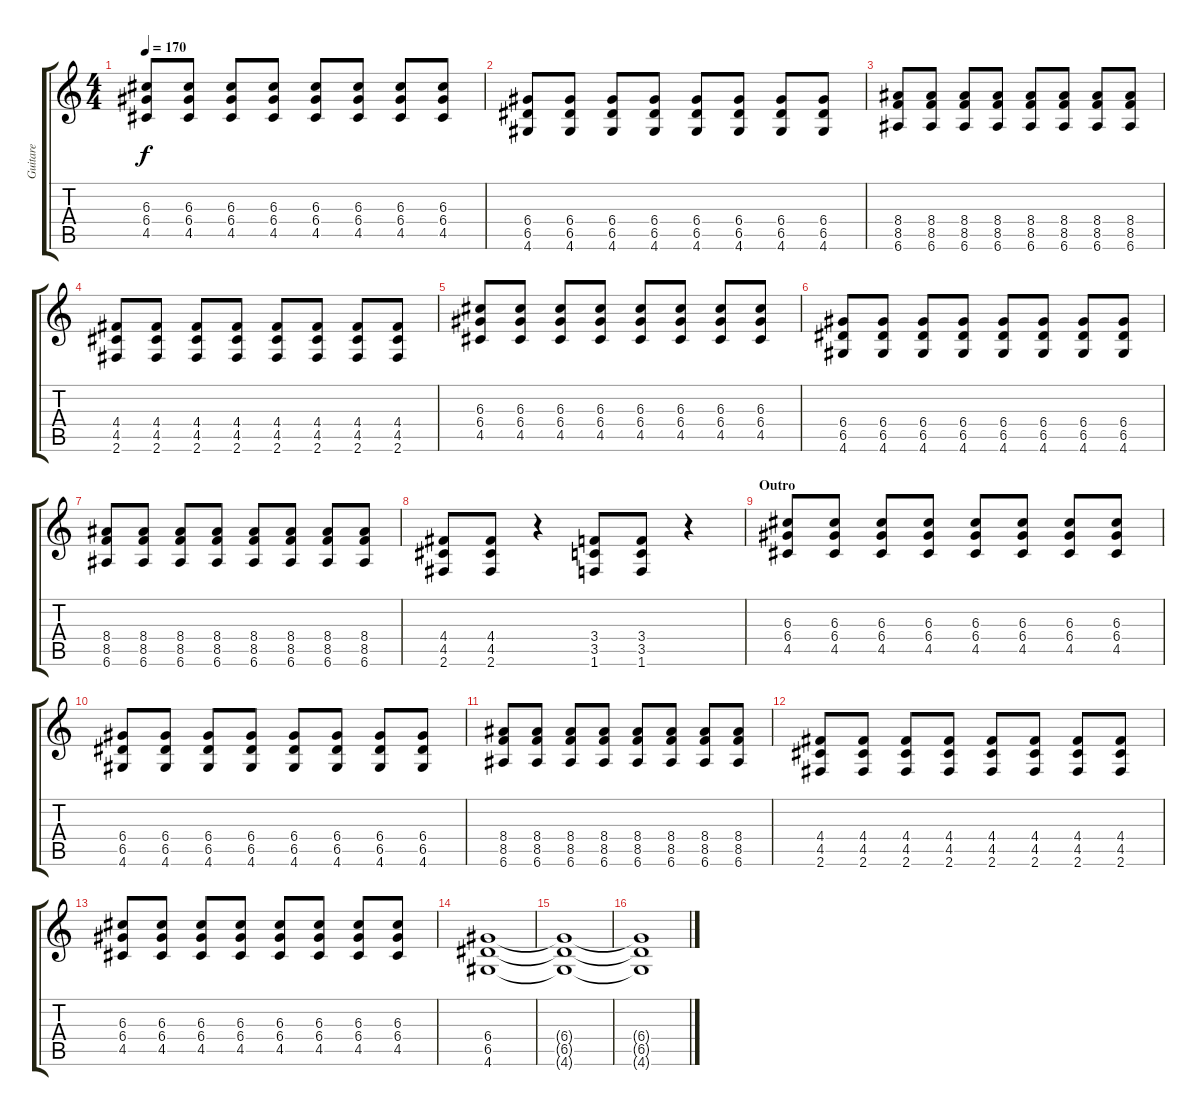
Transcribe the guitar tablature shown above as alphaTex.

\track ("Guitare" "Guitare") {instrument overdrivenguitar}
\staff {score tabs}
\tuning (E4 B3 G3 D3 A2 E2) {hide}
\ts (4 4)
\tempo 170
\clef g2
\ks c
(6.3 6.4 4.5).8{dy f} (6.3 6.4 4.5).8 (6.3 6.4 4.5).8 (6.3 6.4 4.5).8 (6.3 6.4 4.5).8 (6.3 6.4 4.5).8 (6.3 6.4 4.5).8 (6.3 6.4 4.5).8 |
(6.4 6.5 4.6).8 (6.4 6.5 4.6).8 (6.4 6.5 4.6).8 (6.4 6.5 4.6).8 (6.4 6.5 4.6).8 (6.4 6.5 4.6).8 (6.4 6.5 4.6).8 (6.4 6.5 4.6).8 |
(8.4 8.5 6.6).8 (8.4 8.5 6.6).8 (8.4 8.5 6.6).8 (8.4 8.5 6.6).8 (8.4 8.5 6.6).8 (8.4 8.5 6.6).8 (8.4 8.5 6.6).8 (8.4 8.5 6.6).8 |
(4.4 4.5 2.6).8 (4.4 4.5 2.6).8 (4.4 4.5 2.6).8 (4.4 4.5 2.6).8 (4.4 4.5 2.6).8 (4.4 4.5 2.6).8 (4.4 4.5 2.6).8 (4.4 4.5 2.6).8 |
(6.3 6.4 4.5).8 (6.3 6.4 4.5).8 (6.3 6.4 4.5).8 (6.3 6.4 4.5).8 (6.3 6.4 4.5).8 (6.3 6.4 4.5).8 (6.3 6.4 4.5).8 (6.3 6.4 4.5).8 |
(6.4 6.5 4.6).8 (6.4 6.5 4.6).8 (6.4 6.5 4.6).8 (6.4 6.5 4.6).8 (6.4 6.5 4.6).8 (6.4 6.5 4.6).8 (6.4 6.5 4.6).8 (6.4 6.5 4.6).8 |
(8.4 8.5 6.6).8 (8.4 8.5 6.6).8 (8.4 8.5 6.6).8 (8.4 8.5 6.6).8 (8.4 8.5 6.6).8 (8.4 8.5 6.6).8 (8.4 8.5 6.6).8 (8.4 8.5 6.6).8 |
(4.4 4.5 2.6).8 (4.4 4.5 2.6).8 r.4 (3.4 3.5 1.6).8 (3.4 3.5 1.6).8 r.4 |
\section ("" "Outro")
(6.3 6.4 4.5).8 (6.3 6.4 4.5).8 (6.3 6.4 4.5).8 (6.3 6.4 4.5).8 (6.3 6.4 4.5).8 (6.3 6.4 4.5).8 (6.3 6.4 4.5).8 (6.3 6.4 4.5).8 |
(6.4 6.5 4.6).8 (6.4 6.5 4.6).8 (6.4 6.5 4.6).8 (6.4 6.5 4.6).8 (6.4 6.5 4.6).8 (6.4 6.5 4.6).8 (6.4 6.5 4.6).8 (6.4 6.5 4.6).8 |
(8.4 8.5 6.6).8 (8.4 8.5 6.6).8 (8.4 8.5 6.6).8 (8.4 8.5 6.6).8 (8.4 8.5 6.6).8 (8.4 8.5 6.6).8 (8.4 8.5 6.6).8 (8.4 8.5 6.6).8 |
(4.4 4.5 2.6).8 (4.4 4.5 2.6).8 (4.4 4.5 2.6).8 (4.4 4.5 2.6).8 (4.4 4.5 2.6).8 (4.4 4.5 2.6).8 (4.4 4.5 2.6).8 (4.4 4.5 2.6).8 |
(6.3 6.4 4.5).8 (6.3 6.4 4.5).8 (6.3 6.4 4.5).8 (6.3 6.4 4.5).8 (6.3 6.4 4.5).8 (6.3 6.4 4.5).8 (6.3 6.4 4.5).8 (6.3 6.4 4.5).8 |
(6.4 6.5 4.6).1 |
(6.4{t} 6.5{t} 4.6{t}).1 |
(6.4{t} 6.5{t} 4.6{t}).1
